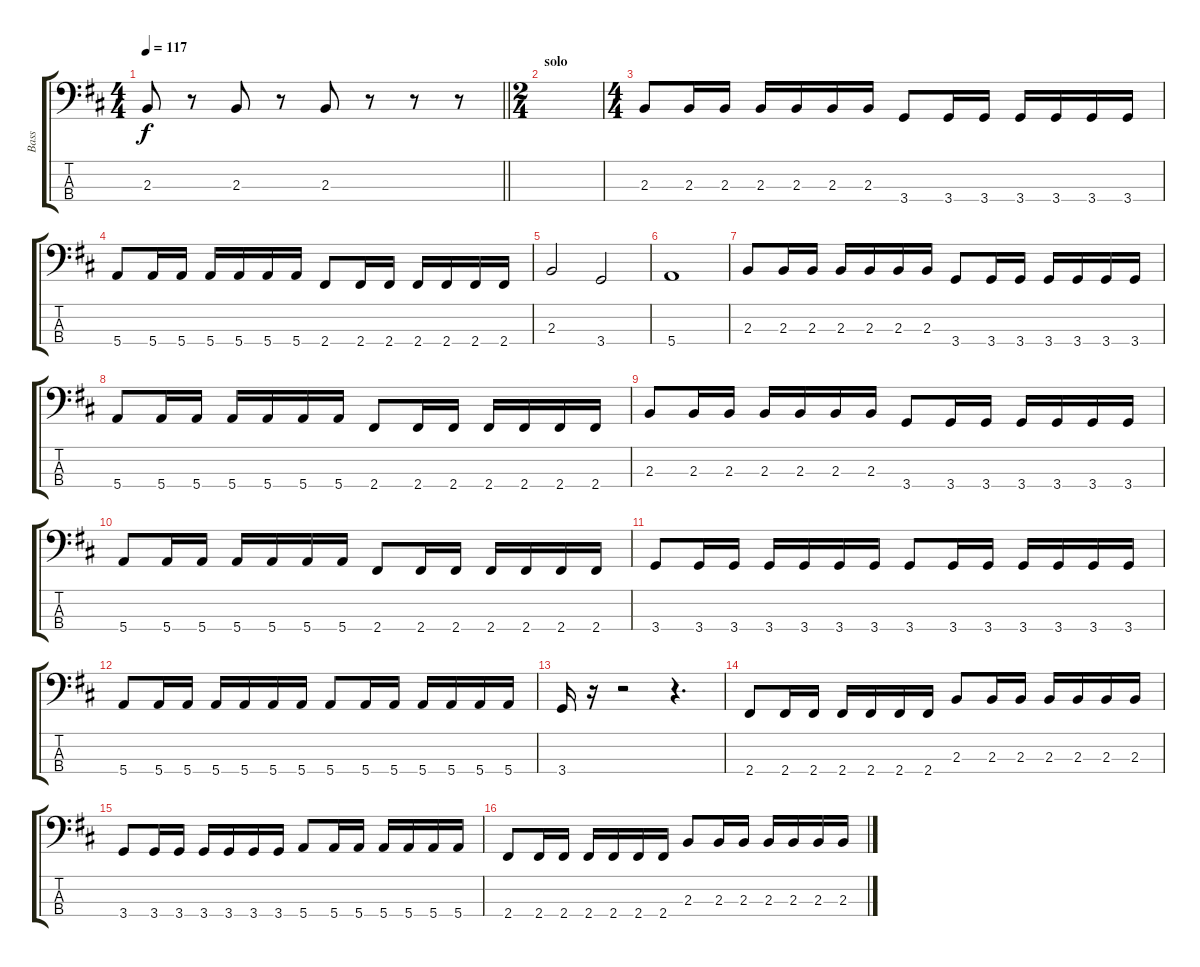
\track ("Bass" "Bass") {instrument electricbasspick}
\staff {score tabs}
\tuning (G2 D2 A1 E1) {hide}
\ts (4 4)
\tempo 117
\clef f4
\barLineRight lightlight
\ks d
2.3.8{dy f} r.8 2.3.8 r.8 2.3.8 r.8 r.8 r.8 |
\ts (2 4)
\section ("" "solo")
|
\ts (4 4)
2.3.8{instrument electricbasspick} 2.3.16 2.3.16 2.3.16 2.3.16 2.3.16 2.3.16 3.4.8 3.4.16 3.4.16 3.4.16 3.4.16 3.4.16 3.4.16 |
5.4.8 5.4.16 5.4.16 5.4.16 5.4.16 5.4.16 5.4.16 2.4.8 2.4.16 2.4.16 2.4.16 2.4.16 2.4.16 2.4.16 |
2.3.2 3.4.2 |
5.4.1 |
2.3.8 2.3.16 2.3.16 2.3.16 2.3.16 2.3.16 2.3.16 3.4.8 3.4.16 3.4.16 3.4.16 3.4.16 3.4.16 3.4.16 |
5.4.8 5.4.16 5.4.16 5.4.16 5.4.16 5.4.16 5.4.16 2.4.8 2.4.16 2.4.16 2.4.16 2.4.16 2.4.16 2.4.16 |
2.3.8 2.3.16 2.3.16 2.3.16 2.3.16 2.3.16 2.3.16 3.4.8 3.4.16 3.4.16 3.4.16 3.4.16 3.4.16 3.4.16 |
5.4.8 5.4.16 5.4.16 5.4.16 5.4.16 5.4.16 5.4.16 2.4.8 2.4.16 2.4.16 2.4.16 2.4.16 2.4.16 2.4.16 |
3.4.8 3.4.16 3.4.16 3.4.16 3.4.16 3.4.16 3.4.16 3.4.8 3.4.16 3.4.16 3.4.16 3.4.16 3.4.16 3.4.16 |
5.4.8 5.4.16 5.4.16 5.4.16 5.4.16 5.4.16 5.4.16 5.4.8 5.4.16 5.4.16 5.4.16 5.4.16 5.4.16 5.4.16 |
3.4.16 r.16 r.2 r.4{d} |
2.4.8 2.4.16 2.4.16 2.4.16 2.4.16 2.4.16 2.4.16 2.3.8 2.3.16 2.3.16 2.3.16 2.3.16 2.3.16 2.3.16 |
3.4.8 3.4.16 3.4.16 3.4.16 3.4.16 3.4.16 3.4.16 5.4.8 5.4.16 5.4.16 5.4.16 5.4.16 5.4.16 5.4.16 |
2.4.8 2.4.16 2.4.16 2.4.16 2.4.16 2.4.16 2.4.16 2.3.8 2.3.16 2.3.16 2.3.16 2.3.16 2.3.16 2.3.16
